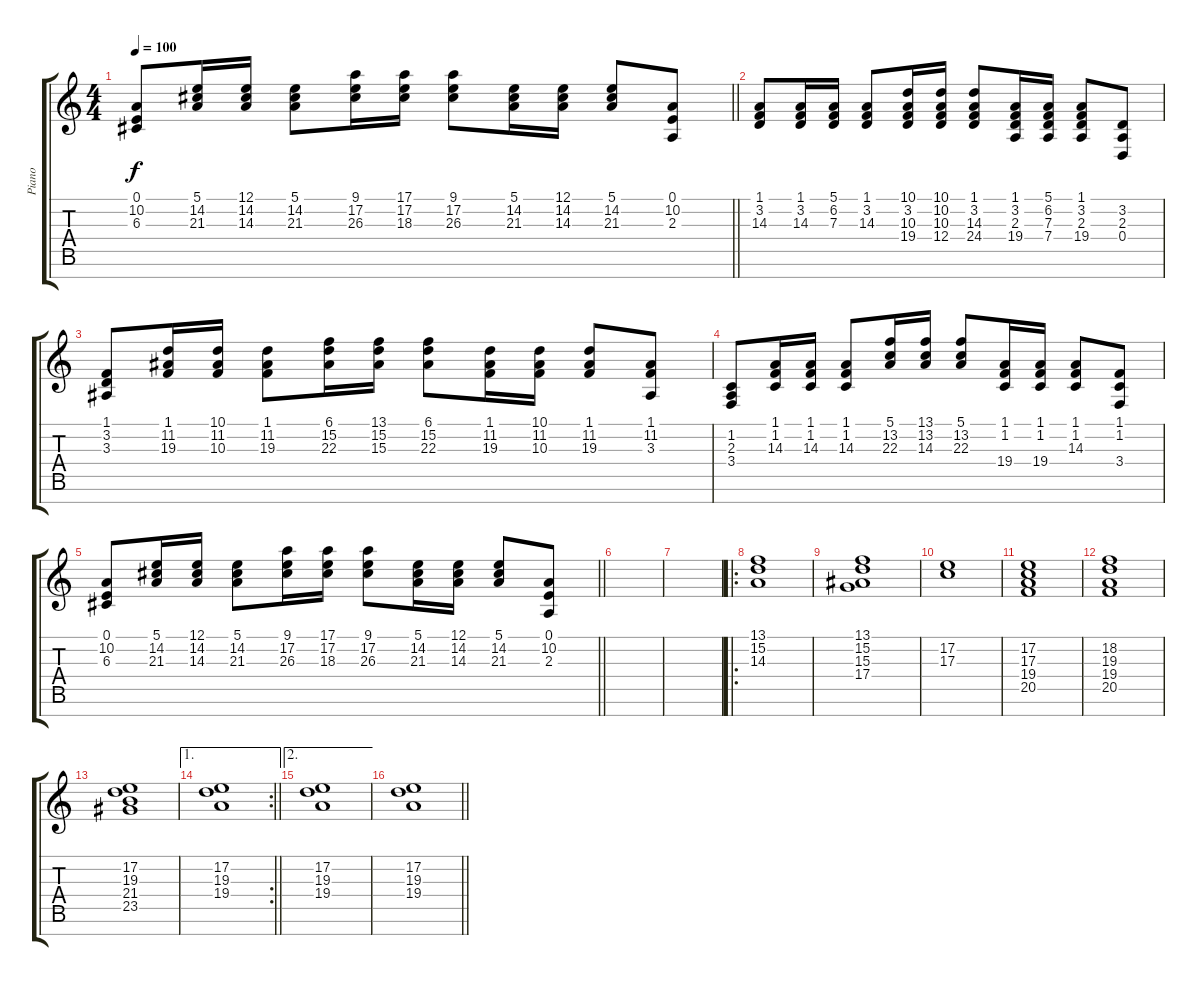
\track ("Piano" "Piano") {instrument acousticgrandpiano}
\staff {score tabs}
\tuning (E4 B3 G3 D3 A2 E2 B1) {hide}
\ts (4 4)
\tempo 100
\clef g2
\barLineRight lightlight
\ks c
(0.1 10.2 6.3).8{dy f} (5.1 14.2 21.3).16 (12.1 14.2 14.3).16 (5.1 14.2 21.3).8 (9.1 17.2 26.3).16 (17.1 17.2 18.3).16 (9.1 17.2 26.3).8 (5.1 14.2 21.3).16 (12.1 14.2 14.3).16 (5.1 14.2 21.3).8 (0.1 10.2 2.3).8 |
(1.1 3.2 14.3).8 (1.1 3.2 14.3).16 (5.1 6.2 7.3).16 (1.1 3.2 14.3).8 (10.1 3.2 10.3 19.4).16 (10.1 10.2 10.3 12.4).16 (1.1 3.2 14.3 24.4).8 (1.1 3.2 2.3 19.4).16 (5.1 6.2 7.3 7.4).16 (1.1 3.2 2.3 19.4).8 (3.2 2.3 0.4).8 |
(1.1 3.2 3.3).8 (1.1 11.2 19.3).16 (10.1 11.2 10.3).16 (1.1 11.2 19.3).8 (6.1 15.2 22.3).16 (13.1 15.2 15.3).16 (6.1 15.2 22.3).8 (1.1 11.2 19.3).16 (10.1 11.2 10.3).16 (1.1 11.2 19.3).8 (1.1 11.2 3.3).8 |
(1.2 2.3 3.4).8 (1.1 1.2 14.3).16 (1.1 1.2 14.3).16 (1.1 1.2 14.3).8 (5.1 13.2 22.3).16 (13.1 13.2 14.3).16 (5.1 13.2 22.3).8 (1.1 1.2 19.4).16 (1.1 1.2 19.4).16 (1.1 1.2 14.3).8 (1.1 1.2 3.4).8 |
\barLineRight lightlight
(0.1 10.2 6.3).8 (5.1 14.2 21.3).16 (12.1 14.2 14.3).16 (5.1 14.2 21.3).8 (9.1 17.2 26.3).16 (17.1 17.2 18.3).16 (9.1 17.2 26.3).8 (5.1 14.2 21.3).16 (12.1 14.2 14.3).16 (5.1 14.2 21.3).8 (0.1 10.2 2.3).8 |
|
|
\ro
(13.1 15.2 14.3).1{volume 10 instrument churchorgan} |
(13.1 15.2 15.3 17.4).1 |
(17.2 17.3).1 |
(17.2 17.3 19.4 20.5).1 |
(18.2 19.3 19.4 20.5).1 |
(17.2 19.3 21.4 23.5).1 |
\ae 1
\rc 2
\barLineRight lightlight
(17.2 19.3 19.4).1 |
\ae 2
(17.2 19.3 19.4).1 |
\barLineRight lightlight
(17.2 19.3 19.4).1
